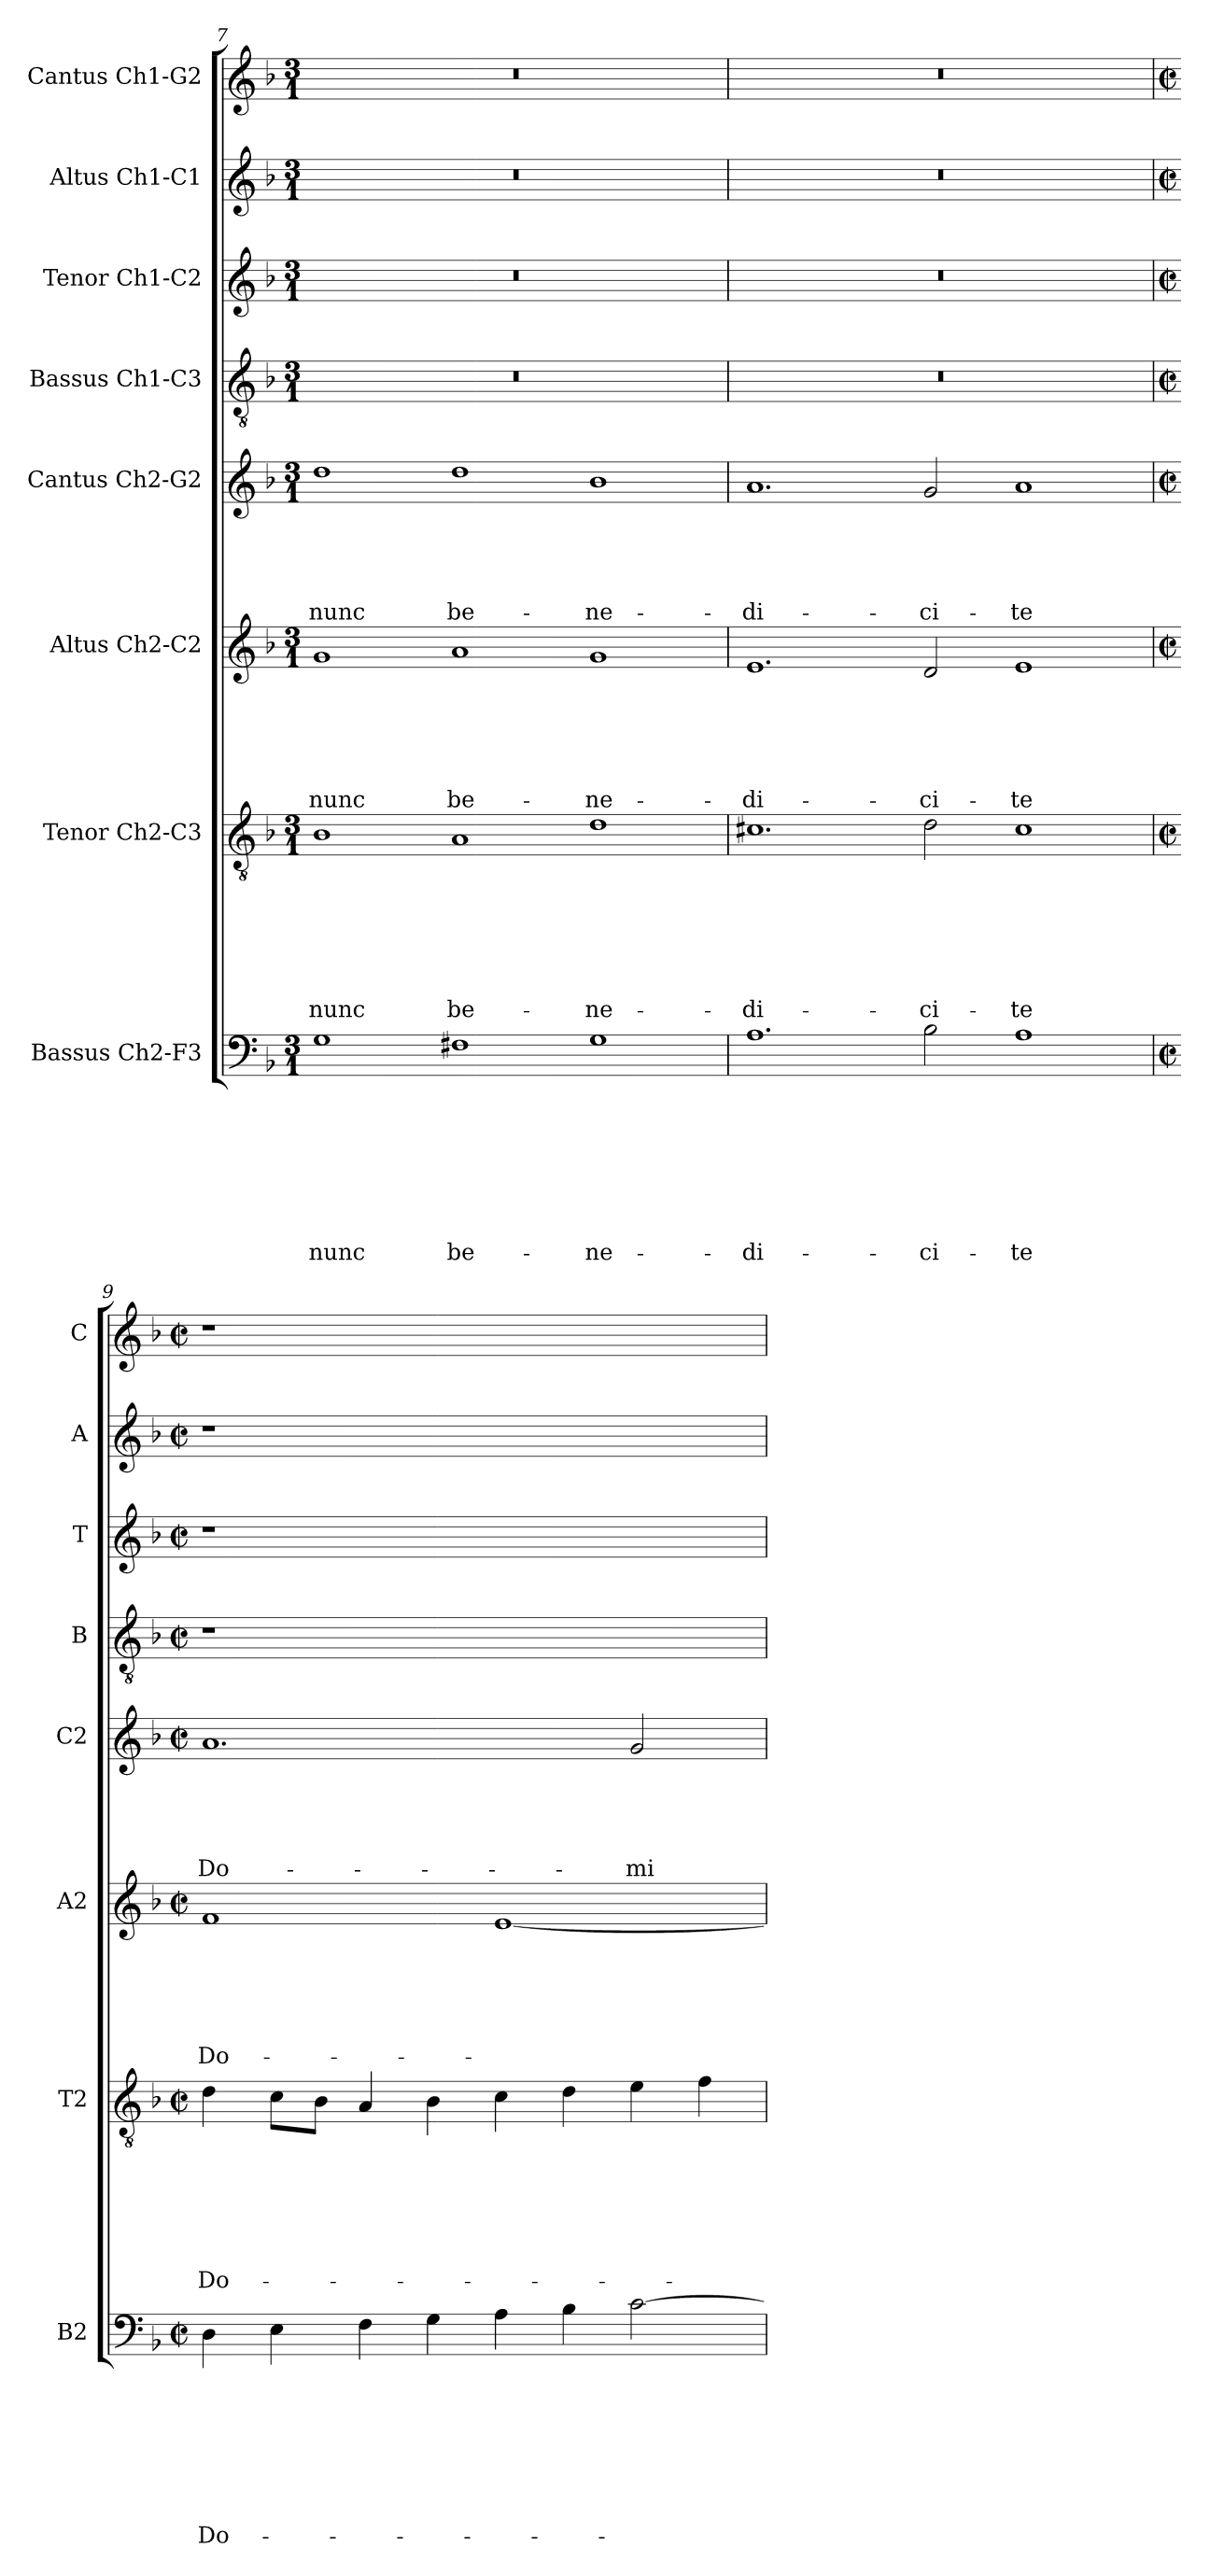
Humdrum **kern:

**kern	**text	**text	**text	**text	**text	**text	**text	**text	**kern	**text	**text	**text	**text	**text	**text	**text	**kern	**text	**text	**text	**text	**text	**text	**kern	**text	**text	**text	**text	**text	**kern	**kern	**kern	**kern
*part8	*part8	*part8	*part8	*part8	*part8	*part8	*part8	*part8	*part7	*part7	*part7	*part7	*part7	*part7	*part7	*part7	*part6	*part6	*part6	*part6	*part6	*part6	*part6	*part5	*part5	*part5	*part5	*part5	*part5	*part4	*part3	*part2	*part1
*staff8	*staff8	*staff8	*staff8	*staff8	*staff8	*staff8	*staff8	*staff8	*staff7	*staff7	*staff7	*staff7	*staff7	*staff7	*staff7	*staff7	*staff6	*staff6	*staff6	*staff6	*staff6	*staff6	*staff6	*staff5	*staff5	*staff5	*staff5	*staff5	*staff5	*staff4	*staff3	*staff2	*staff1
*I"Bassus Ch2-F3	*	*	*	*	*	*	*	*	*I"Tenor Ch2-C3	*	*	*	*	*	*	*	*I"Altus Ch2-C2	*	*	*	*	*	*	*I"Cantus Ch2-G2	*	*	*	*	*	*I"Bassus Ch1-C3	*I"Tenor Ch1-C2	*I"Altus Ch1-C1	*I"Cantus Ch1-G2
*I'B2	*	*	*	*	*	*	*	*	*I'T2	*	*	*	*	*	*	*	*I'A2	*	*	*	*	*	*	*I'C2	*	*	*	*	*	*I'B	*I'T	*I'A	*I'C
*clefF4	*	*	*	*	*	*	*	*	*clefGv2	*	*	*	*	*	*	*	*clefG2	*	*	*	*	*	*	*clefG2	*	*	*	*	*	*clefGv2	*clefG2	*clefG2	*clefG2
*k[b-]	*	*	*	*	*	*	*	*	*k[b-]	*	*	*	*	*	*	*	*k[b-]	*	*	*	*	*	*	*k[b-]	*	*	*	*	*	*k[b-]	*k[b-]	*k[b-]	*k[b-]
*F:	*	*	*	*	*	*	*	*	*F:	*	*	*	*	*	*	*	*F:	*	*	*	*	*	*	*F:	*	*	*	*	*	*F:	*F:	*F:	*F:
*M3/1	*	*	*	*	*	*	*	*	*M3/1	*	*	*	*	*	*	*	*M3/1	*	*	*	*	*	*	*M3/1	*	*	*	*	*	*M3/1	*M3/1	*M3/1	*M3/1
=7	=7	=7	=7	=7	=7	=7	=7	=7	=7	=7	=7	=7	=7	=7	=7	=7	=7	=7	=7	=7	=7	=7	=7	=7	=7	=7	=7	=7	=7	=7	=7	=7	=7
!	!	!	!	!	!	!	!	!LO:LY:b	!	!	!	!	!	!	!	!LO:LY:b	!	!	!	!	!	!	!LO:LY:b	!	!	!	!	!	!LO:LY:b	!	!	!	!
1G	.	.	.	.	.	.	.	nunc	1B-	.	.	.	.	.	.	nunc	1g	.	.	.	.	.	nunc	1dd	.	.	.	.	nunc	0.r	0.r	0.r	0.r
!	!	!	!	!	!	!	!	!LO:LY:b	!	!	!	!	!	!	!	!LO:LY:b	!	!	!	!	!	!	!LO:LY:b	!	!	!	!	!	!LO:LY:b	!	!	!	!
1F#X	.	.	.	.	.	.	.	be-	1A	.	.	.	.	.	.	be-	1a	.	.	.	.	.	be-	1dd	.	.	.	.	be-	.	.	.	.
!	!	!	!	!	!	!	!	!LO:LY:b	!	!	!	!	!	!	!	!LO:LY:b	!	!	!	!	!	!	!LO:LY:b	!	!	!	!	!	!LO:LY:b	!	!	!	!
1G	.	.	.	.	.	.	.	-ne-	1d	.	.	.	.	.	.	-ne-	1g	.	.	.	.	.	-ne-	1b-	.	.	.	.	-ne-	.	.	.	.
=8	=8	=8	=8	=8	=8	=8	=8	=8	=8	=8	=8	=8	=8	=8	=8	=8	=8	=8	=8	=8	=8	=8	=8	=8	=8	=8	=8	=8	=8	=8	=8	=8	=8
!	!	!	!	!	!	!	!	!LO:LY:b	!	!	!	!	!	!	!	!LO:LY:b	!	!	!	!	!	!	!LO:LY:b	!	!	!	!	!	!LO:LY:b	!	!	!	!
1.A	.	.	.	.	.	.	.	-di-	1.c#X	.	.	.	.	.	.	-di-	1.e	.	.	.	.	.	-di-	1.a	.	.	.	.	-di-	0.r	0.r	0.r	0.r
!	!	!	!	!	!	!	!	!LO:LY:b	!	!	!	!	!	!	!	!LO:LY:b	!	!	!	!	!	!	!LO:LY:b	!	!	!	!	!	!LO:LY:b	!	!	!	!
2B-\	.	.	.	.	.	.	.	-ci-	2d\	.	.	.	.	.	.	-ci-	2d/	.	.	.	.	.	-ci-	2g/	.	.	.	.	-ci-	.	.	.	.
!	!	!	!	!	!	!	!	!LO:LY:b	!	!	!	!	!	!	!	!LO:LY:b	!	!	!	!	!	!	!LO:LY:b	!	!	!	!	!	!LO:LY:b	!	!	!	!
1A	.	.	.	.	.	.	.	-te	1c#	.	.	.	.	.	.	-te	1e	.	.	.	.	.	-te	1a	.	.	.	.	-te	.	.	.	.
=9	=9	=9	=9	=9	=9	=9	=9	=9	=9	=9	=9	=9	=9	=9	=9	=9	=9	=9	=9	=9	=9	=9	=9	=9	=9	=9	=9	=9	=9	=9	=9	=9	=9
*M2/2	*	*	*	*	*	*	*	*	*M2/2	*	*	*	*	*	*	*	*M2/2	*	*	*	*	*	*	*M2/2	*	*	*	*	*	*M2/2	*M2/2	*M2/2	*M2/2
*met(c|)	*	*	*	*	*	*	*	*	*met(c|)	*	*	*	*	*	*	*	*met(c|)	*	*	*	*	*	*	*met(c|)	*	*	*	*	*	*met(c|)	*met(c|)	*met(c|)	*met(c|)
!	!	!	!	!	!	!	!	!LO:LY:b	!	!	!	!	!	!	!	!LO:LY:b	!	!	!	!	!	!	!LO:LY:b	!	!	!	!	!	!LO:LY:b	!	!	!	!
4D\	.	.	.	.	.	.	.	Do-	4d\	.	.	.	.	.	.	Do-	1f	.	.	.	.	.	Do-	1.a	.	.	.	.	Do-	1r	1r	1r	1r
4E\	.	.	.	.	.	.	.	.	8c\L	.	.	.	.	.	.	.	.	.	.	.	.	.	.	.	.	.	.	.	.	.	.	.	.
.	.	.	.	.	.	.	.	.	8B-\J	.	.	.	.	.	.	.	.	.	.	.	.	.	.	.	.	.	.	.	.	.	.	.	.
4F\	.	.	.	.	.	.	.	.	4A/	.	.	.	.	.	.	.	.	.	.	.	.	.	.	.	.	.	.	.	.	.	.	.	.
4G\	.	.	.	.	.	.	.	.	4B-\	.	.	.	.	.	.	.	.	.	.	.	.	.	.	.	.	.	.	.	.	.	.	.	.
4A\	.	.	.	.	.	.	.	.	4c\	.	.	.	.	.	.	.	[1e	.	.	.	.	.	.	.	.	.	.	.	.	1ryy	1ryy	1ryy	1ryy
4B-\	.	.	.	.	.	.	.	.	4d\	.	.	.	.	.	.	.	.	.	.	.	.	.	.	.	.	.	.	.	.	.	.	.	.
!	!	!	!	!	!	!	!	!	!	!	!	!	!	!	!	!	!	!	!	!	!	!	!	!	!	!	!	!	!LO:LY:b	!	!	!	!
[2c\	.	.	.	.	.	.	.	.	4e\	.	.	.	.	.	.	.	.	.	.	.	.	.	.	2g/	.	.	.	.	-mi-	.	.	.	.
.	.	.	.	.	.	.	.	.	4f\	.	.	.	.	.	.	.	.	.	.	.	.	.	.	.	.	.	.	.	.	.	.	.	.
=	=	=	=	=	=	=	=	=	=	=	=	=	=	=	=	=	=	=	=	=	=	=	=	=	=	=	=	=	=	=	=	=	=
*-	*-	*-	*-	*-	*-	*-	*-	*-	*-	*-	*-	*-	*-	*-	*-	*-	*-	*-	*-	*-	*-	*-	*-	*-	*-	*-	*-	*-	*-	*-	*-	*-	*-
